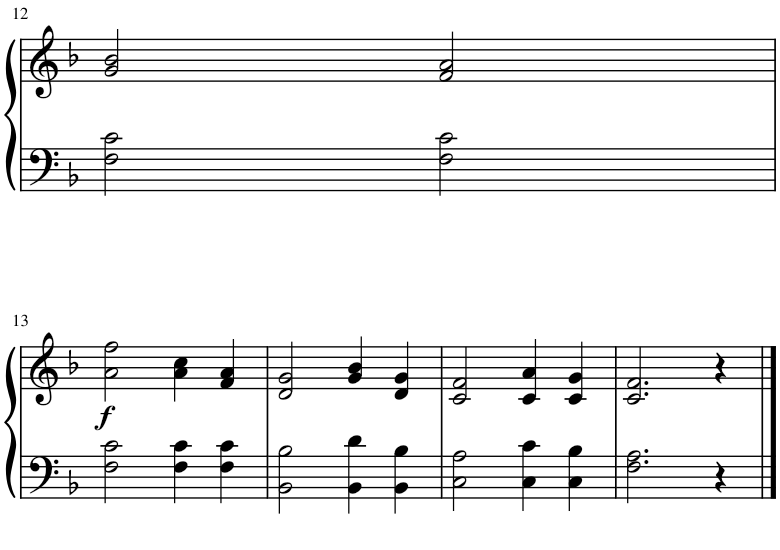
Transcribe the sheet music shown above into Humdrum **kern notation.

**kern	**kern	**dynam
*part1	*part1	*part1
*staff2	*staff1	*staff1/2
*I"Piano	*	*
*I'Pno.	*	*
!!LO:PB:g=z
*clefF4	*clefG2	*
*k[b-]	*k[b-]	*
*M2/2	*M2/2	*
=12	=12	=12
2F\ 2c\	2g/ 2b-/	.
2F\ 2c\	2f/ 2a/	.
!!LO:LB:g=z
=13	=13	=13
!	!	!LO:DY:b
2F\ 2c\	2a\ 2ff\	f
4F\ 4c\	4a\ 4cc\	.
4F\ 4c\	4f/ 4a/	.
=14	=14	=14
2BB-\ 2B-\	2d/ 2g/	.
4BB-\ 4d\	4g/ 4b-/	.
4BB-\ 4B-\	4d/ 4g/	.
=15	=15	=15
2C\ 2A\	2c/ 2f/	.
4C\ 4c\	4c/ 4a/	.
4C\ 4B-\	4c/ 4g/	.
=16	=16	=16
2.F\ 2.A\	2.c/ 2.f/	.
4r	4r	.
==	==	==
*-	*-	*-
